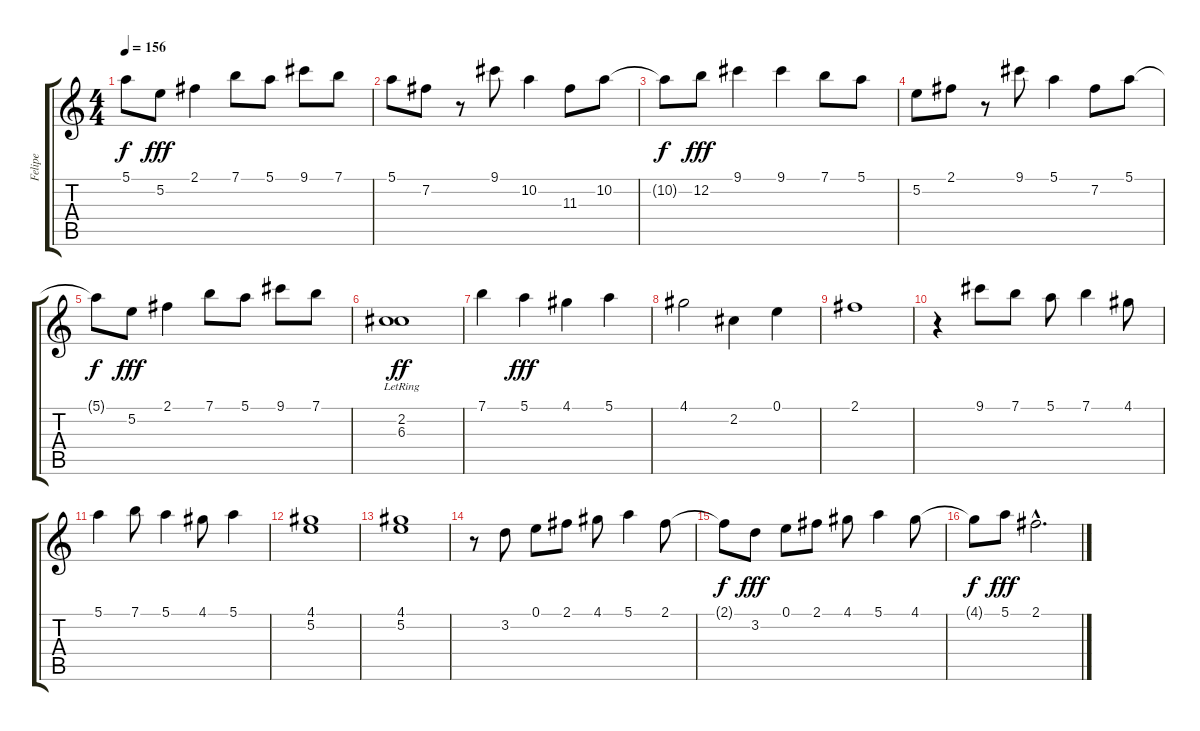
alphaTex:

\track ("Felipe" "Felipe") {instrument distortionguitar}
\staff {score tabs}
\tuning (E4 B3 G3 D3 A2 E2) {hide}
\ts (4 4)
\tempo 156
\clef g2
\ks c
5.1{t}.8{dy f} 5.2.8{dy fff} 2.1.4 7.1.8 5.1.8 9.1.8 7.1.8 |
5.1.8 7.2.8 r.8 9.1.8 10.2.4 11.3.8 10.2.8 |
10.2{t}.8{dy f} 12.2.8{dy fff} 9.1.4 9.1.4 7.1.8 5.1.8 |
5.2.8 2.1.8 r.8 9.1.8 5.1.4 7.2.8 5.1.8 |
5.1{t}.8{dy f} 5.2.8{dy fff} 2.1.4 7.1.8 5.1.8 9.1.8 7.1.8 |
(2.2{lr} 6.3).1{dy ff} |
7.1.4 5.1.4{dy fff} 4.1.4 5.1.4 |
4.1.2 2.2.4 0.1.4 |
2.1.1 |
r.4 9.1.8 7.1.8 5.1.8 7.1.4 4.1.8 |
5.1.4 7.1.8 5.1.4 4.1.8 5.1.4 |
(4.1 5.2).1 |
(4.1 5.2).1 |
r.8 3.2.8 0.1.8 2.1.8 4.1.8 5.1.4 2.1.8 |
2.1{t}.8{dy f} 3.2.8{dy fff} 0.1.8 2.1.8 4.1.8 5.1.4 4.1.8 |
4.1{t}.8{dy f} 5.1.8{dy fff} 2.1{hac}.2{d}
